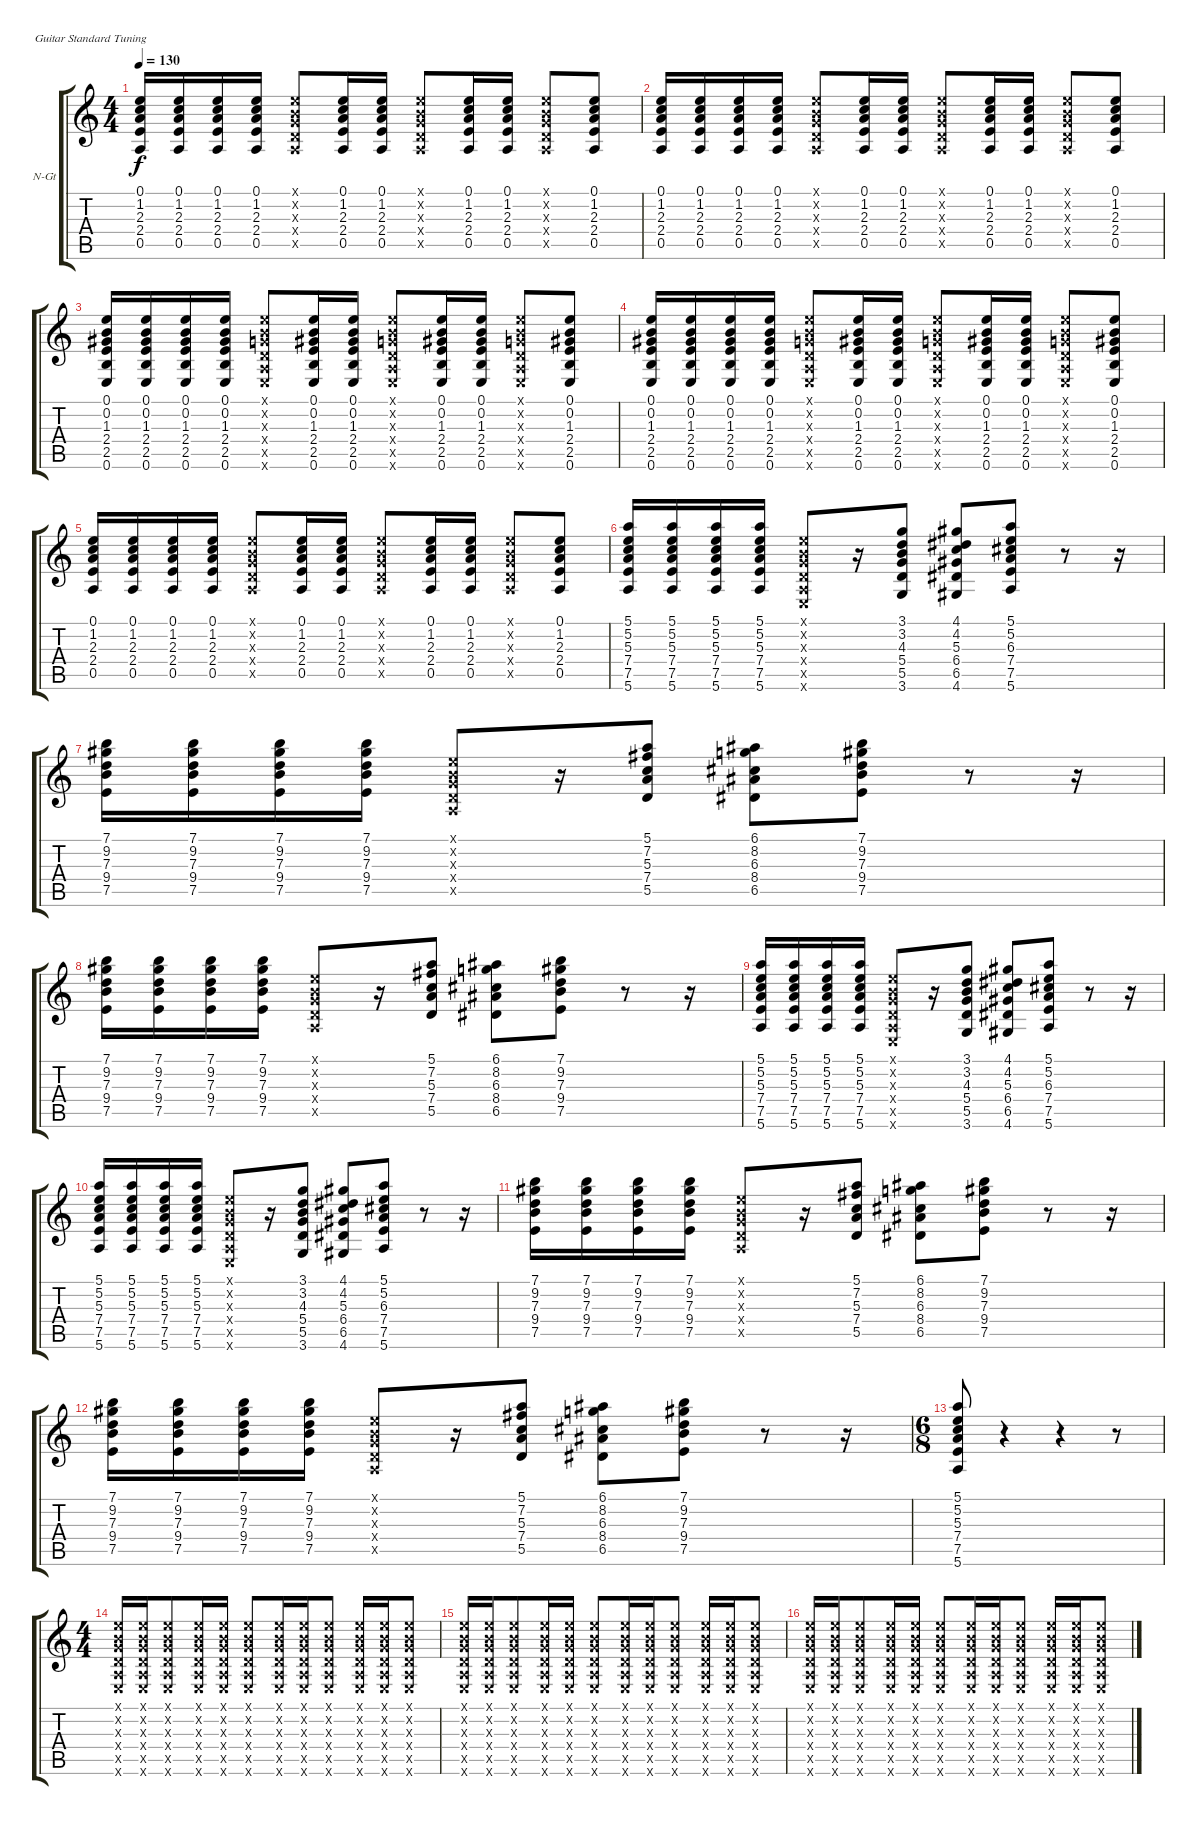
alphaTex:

\bracketExtendMode groupsimilarinstruments
\firstSystemTrackNameOrientation horizontal
\otherSystemsTrackNameOrientation horizontal
\track ("Gabriela Quintero" "N-Gt") {instrument acousticguitarnylon}
\staff {score tabs}
\tuning (E4 B3 G3 D3 A2 E2)
\ts (4 4)
\tempo 130
\clef g2
\ks c
(0.1 1.2 2.3 2.4 0.5).16{dy f} (0.1 1.2 2.3 2.4 0.5).16 (0.1 1.2 2.3 2.4 0.5).16 (0.1 1.2 2.3 2.4 0.5).16 (0.1{x} 0.2{x} 0.3{x} 0.4{x} 0.5{x}).8 (0.1 1.2 2.3 2.4 0.5).16 (0.1 1.2 2.3 2.4 0.5).16 (0.1{x} 0.2{x} 0.3{x} 0.4{x} 0.5{x}).8 (0.1 1.2 2.3 2.4 0.5).16 (0.1 1.2 2.3 2.4 0.5).16 (0.1{x} 0.2{x} 0.3{x} 0.4{x} 0.5{x}).8 (0.1 1.2 2.3 2.4 0.5).8 |
(0.1 1.2 2.3 2.4 0.5).16 (0.1 1.2 2.3 2.4 0.5).16 (0.1 1.2 2.3 2.4 0.5).16 (0.1 1.2 2.3 2.4 0.5).16 (0.1{x} 0.2{x} 0.3{x} 0.4{x} 0.5{x}).8 (0.1 1.2 2.3 2.4 0.5).16 (0.1 1.2 2.3 2.4 0.5).16 (0.1{x} 0.2{x} 0.3{x} 0.4{x} 0.5{x}).8 (0.1 1.2 2.3 2.4 0.5).16 (0.1 1.2 2.3 2.4 0.5).16 (0.1{x} 0.2{x} 0.3{x} 0.4{x} 0.5{x}).8 (0.1 1.2 2.3 2.4 0.5).8 |
(0.1 0.2 1.3 2.4 2.5 0.6).16 (0.1 0.2 1.3 2.4 2.5 0.6).16 (0.1 0.2 1.3 2.4 2.5 0.6).16 (0.1 0.2 1.3 2.4 2.5 0.6).16 (0.1{x} 0.2{x} 0.3{x} 0.4{x} 0.5{x} 0.6{x}).8 (0.1 0.2 1.3 2.4 2.5 0.6).16 (0.1 0.2 1.3 2.4 2.5 0.6).16 (0.1{x} 0.2{x} 0.3{x} 0.4{x} 0.5{x} 0.6{x}).8 (0.1 0.2 1.3 2.4 2.5 0.6).16 (0.1 0.2 1.3 2.4 2.5 0.6).16 (0.1{x} 0.2{x} 0.3{x} 0.4{x} 0.5{x} 0.6{x}).8 (0.1 0.2 1.3 2.4 2.5 0.6).8 |
(0.1 0.2 1.3 2.4 2.5 0.6).16 (0.1 0.2 1.3 2.4 2.5 0.6).16 (0.1 0.2 1.3 2.4 2.5 0.6).16 (0.1 0.2 1.3 2.4 2.5 0.6).16 (0.1{x} 0.2{x} 0.3{x} 0.4{x} 0.5{x} 0.6{x}).8 (0.1 0.2 1.3 2.4 2.5 0.6).16 (0.1 0.2 1.3 2.4 2.5 0.6).16 (0.1{x} 0.2{x} 0.3{x} 0.4{x} 0.5{x} 0.6{x}).8 (0.1 0.2 1.3 2.4 2.5 0.6).16 (0.1 0.2 1.3 2.4 2.5 0.6).16 (0.1{x} 0.2{x} 0.3{x} 0.4{x} 0.5{x} 0.6{x}).8 (0.1 0.2 1.3 2.4 2.5 0.6).8 |
(0.1 1.2 2.3 2.4 0.5).16 (0.1 1.2 2.3 2.4 0.5).16 (0.1 1.2 2.3 2.4 0.5).16 (0.1 1.2 2.3 2.4 0.5).16 (0.1{x} 0.2{x} 0.3{x} 0.4{x} 0.5{x}).8 (0.1 1.2 2.3 2.4 0.5).16 (0.1 1.2 2.3 2.4 0.5).16 (0.1{x} 0.2{x} 0.3{x} 0.4{x} 0.5{x}).8 (0.1 1.2 2.3 2.4 0.5).16 (0.1 1.2 2.3 2.4 0.5).16 (0.1{x} 0.2{x} 0.3{x} 0.4{x} 0.5{x}).8 (0.1 1.2 2.3 2.4 0.5).8 |
(5.1 5.2 5.3 7.4 7.5 5.6).16 (5.1 5.2 5.3 7.4 7.5 5.6).16 (5.1 5.2 5.3 7.4 7.5 5.6).16 (5.1 5.2 5.3 7.4 7.5 5.6).16 (0.1{x} 0.2{x} 0.3{x} 0.4{x} 0.5{x} 0.6{x}).8 r.16 (3.1 3.2 4.3 5.4 5.5 3.6).8 (4.1 4.2 5.3 6.4 6.5 4.6).8 (5.1 5.2 6.3 7.4 7.5 5.6).8 r.8 r.16 |
(7.1 9.2 7.3 9.4 7.5).16 (7.1 9.2 7.3 9.4 7.5).16 (7.1 9.2 7.3 9.4 7.5).16 (7.1 9.2 7.3 9.4 7.5).16 (0.1{x} 0.2{x} 0.3{x} 0.4{x} 0.5{x}).8 r.16 (5.1 7.2 5.3 7.4 5.5).8 (6.1 8.2 6.3 8.4 6.5).8 (7.1 9.2 7.3 9.4 7.5).8 r.8 r.16 |
(7.1 9.2 7.3 9.4 7.5).16 (7.1 9.2 7.3 9.4 7.5).16 (7.1 9.2 7.3 9.4 7.5).16 (7.1 9.2 7.3 9.4 7.5).16 (0.1{x} 0.2{x} 0.3{x} 0.4{x} 0.5{x}).8 r.16 (5.1 7.2 5.3 7.4 5.5).8 (6.1 8.2 6.3 8.4 6.5).8 (7.1 9.2 7.3 9.4 7.5).8 r.8 r.16 |
(5.1 5.2 5.3 7.4 7.5 5.6).16 (5.1 5.2 5.3 7.4 7.5 5.6).16 (5.1 5.2 5.3 7.4 7.5 5.6).16 (5.1 5.2 5.3 7.4 7.5 5.6).16 (0.1{x} 0.2{x} 0.3{x} 0.4{x} 0.5{x} 0.6{x}).8 r.16 (3.1 3.2 4.3 5.4 5.5 3.6).8 (4.1 4.2 5.3 6.4 6.5 4.6).8 (5.1 5.2 6.3 7.4 7.5 5.6).8 r.8 r.16 |
(5.1 5.2 5.3 7.4 7.5 5.6).16 (5.1 5.2 5.3 7.4 7.5 5.6).16 (5.1 5.2 5.3 7.4 7.5 5.6).16 (5.1 5.2 5.3 7.4 7.5 5.6).16 (0.1{x} 0.2{x} 0.3{x} 0.4{x} 0.5{x} 0.6{x}).8 r.16 (3.1 3.2 4.3 5.4 5.5 3.6).8 (4.1 4.2 5.3 6.4 6.5 4.6).8 (5.1 5.2 6.3 7.4 7.5 5.6).8 r.8 r.16 |
(7.1 9.2 7.3 9.4 7.5).16 (7.1 9.2 7.3 9.4 7.5).16 (7.1 9.2 7.3 9.4 7.5).16 (7.1 9.2 7.3 9.4 7.5).16 (0.1{x} 0.2{x} 0.3{x} 0.4{x} 0.5{x}).8 r.16 (5.1 7.2 5.3 7.4 5.5).8 (6.1 8.2 6.3 8.4 6.5).8 (7.1 9.2 7.3 9.4 7.5).8 r.8 r.16 |
(7.1 9.2 7.3 9.4 7.5).16 (7.1 9.2 7.3 9.4 7.5).16 (7.1 9.2 7.3 9.4 7.5).16 (7.1 9.2 7.3 9.4 7.5).16 (0.1{x} 0.2{x} 0.3{x} 0.4{x} 0.5{x}).8 r.16 (5.1 7.2 5.3 7.4 5.5).8 (6.1 8.2 6.3 8.4 6.5).8 (7.1 9.2 7.3 9.4 7.5).8 r.8 r.16 |
\ts (6 8)
\beaming (8 3 3)
(5.1 5.2 5.3 7.4 7.5 5.6).8 r.4 r.4 r.8 |
\ts (4 4)
\beaming (8 3 3 2)
(0.1{x} 0.2{x} 0.3{x} 0.4{x} 0.5{x} 0.6{x}).16 (0.1{x} 0.2{x} 0.3{x} 0.4{x} 0.5{x} 0.6{x}).16 (0.1{x} 0.2{x} 0.3{x} 0.4{x} 0.5{x} 0.6{x}).8 (0.1{x} 0.2{x} 0.3{x} 0.4{x} 0.5{x} 0.6{x}).16 (0.1{x} 0.2{x} 0.3{x} 0.4{x} 0.5{x} 0.6{x}).16 (0.1{x} 0.2{x} 0.3{x} 0.4{x} 0.5{x} 0.6{x}).8 (0.1{x} 0.2{x} 0.3{x} 0.4{x} 0.5{x} 0.6{x}).16 (0.1{x} 0.2{x} 0.3{x} 0.4{x} 0.5{x} 0.6{x}).16 (0.1{x} 0.2{x} 0.3{x} 0.4{x} 0.5{x} 0.6{x}).8 (0.1{x} 0.2{x} 0.3{x} 0.4{x} 0.5{x} 0.6{x}).16 (0.1{x} 0.2{x} 0.3{x} 0.4{x} 0.5{x} 0.6{x}).16 (0.1{x} 0.2{x} 0.3{x} 0.4{x} 0.5{x} 0.6{x}).8 |
(0.1{x} 0.2{x} 0.3{x} 0.4{x} 0.5{x} 0.6{x}).16 (0.1{x} 0.2{x} 0.3{x} 0.4{x} 0.5{x} 0.6{x}).16 (0.1{x} 0.2{x} 0.3{x} 0.4{x} 0.5{x} 0.6{x}).8 (0.1{x} 0.2{x} 0.3{x} 0.4{x} 0.5{x} 0.6{x}).16 (0.1{x} 0.2{x} 0.3{x} 0.4{x} 0.5{x} 0.6{x}).16 (0.1{x} 0.2{x} 0.3{x} 0.4{x} 0.5{x} 0.6{x}).8 (0.1{x} 0.2{x} 0.3{x} 0.4{x} 0.5{x} 0.6{x}).16 (0.1{x} 0.2{x} 0.3{x} 0.4{x} 0.5{x} 0.6{x}).16 (0.1{x} 0.2{x} 0.3{x} 0.4{x} 0.5{x} 0.6{x}).8 (0.1{x} 0.2{x} 0.3{x} 0.4{x} 0.5{x} 0.6{x}).16 (0.1{x} 0.2{x} 0.3{x} 0.4{x} 0.5{x} 0.6{x}).16 (0.1{x} 0.2{x} 0.3{x} 0.4{x} 0.5{x} 0.6{x}).8 |
(0.1{x} 0.2{x} 0.3{x} 0.4{x} 0.5{x} 0.6{x}).16 (0.1{x} 0.2{x} 0.3{x} 0.4{x} 0.5{x} 0.6{x}).16 (0.1{x} 0.2{x} 0.3{x} 0.4{x} 0.5{x} 0.6{x}).8 (0.1{x} 0.2{x} 0.3{x} 0.4{x} 0.5{x} 0.6{x}).16 (0.1{x} 0.2{x} 0.3{x} 0.4{x} 0.5{x} 0.6{x}).16 (0.1{x} 0.2{x} 0.3{x} 0.4{x} 0.5{x} 0.6{x}).8 (0.1{x} 0.2{x} 0.3{x} 0.4{x} 0.5{x} 0.6{x}).16 (0.1{x} 0.2{x} 0.3{x} 0.4{x} 0.5{x} 0.6{x}).16 (0.1{x} 0.2{x} 0.3{x} 0.4{x} 0.5{x} 0.6{x}).8 (0.1{x} 0.2{x} 0.3{x} 0.4{x} 0.5{x} 0.6{x}).16 (0.1{x} 0.2{x} 0.3{x} 0.4{x} 0.5{x} 0.6{x}).16 (0.1{x} 0.2{x} 0.3{x} 0.4{x} 0.5{x} 0.6{x}).8
